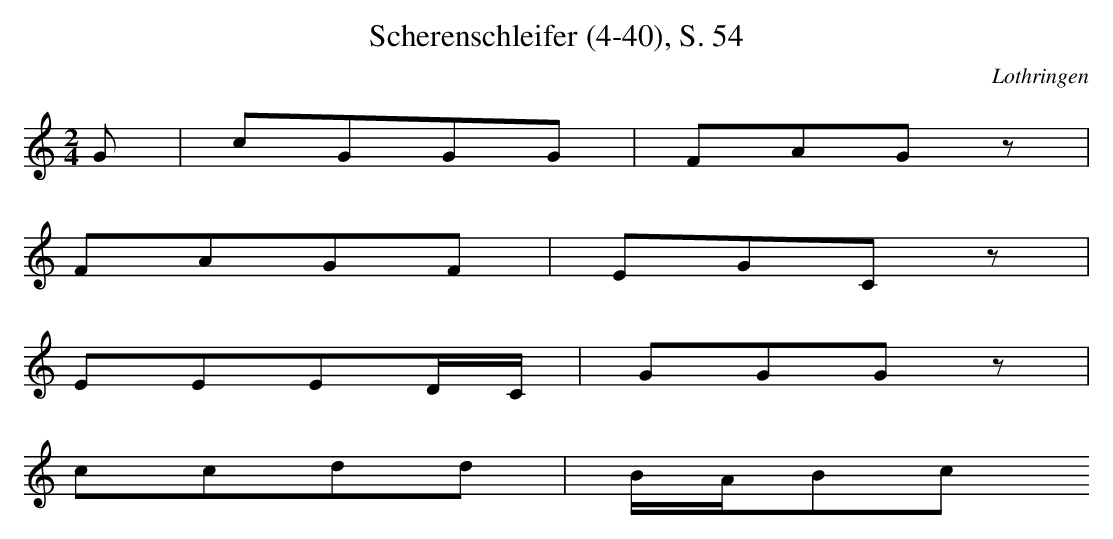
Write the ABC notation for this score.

X:1
T: Scherenschleifer (4-40), S. 54
O: Lothringen
M: 2/4
L: 1/16
K: C
G2 | c2G2G2G2 | F2A2G2z2 |
F2A2G2F2 | E2G2C2z2 |
E2E2E2DC | G2G2G2z2 |
c2c2d2d2 | BAB2c2
